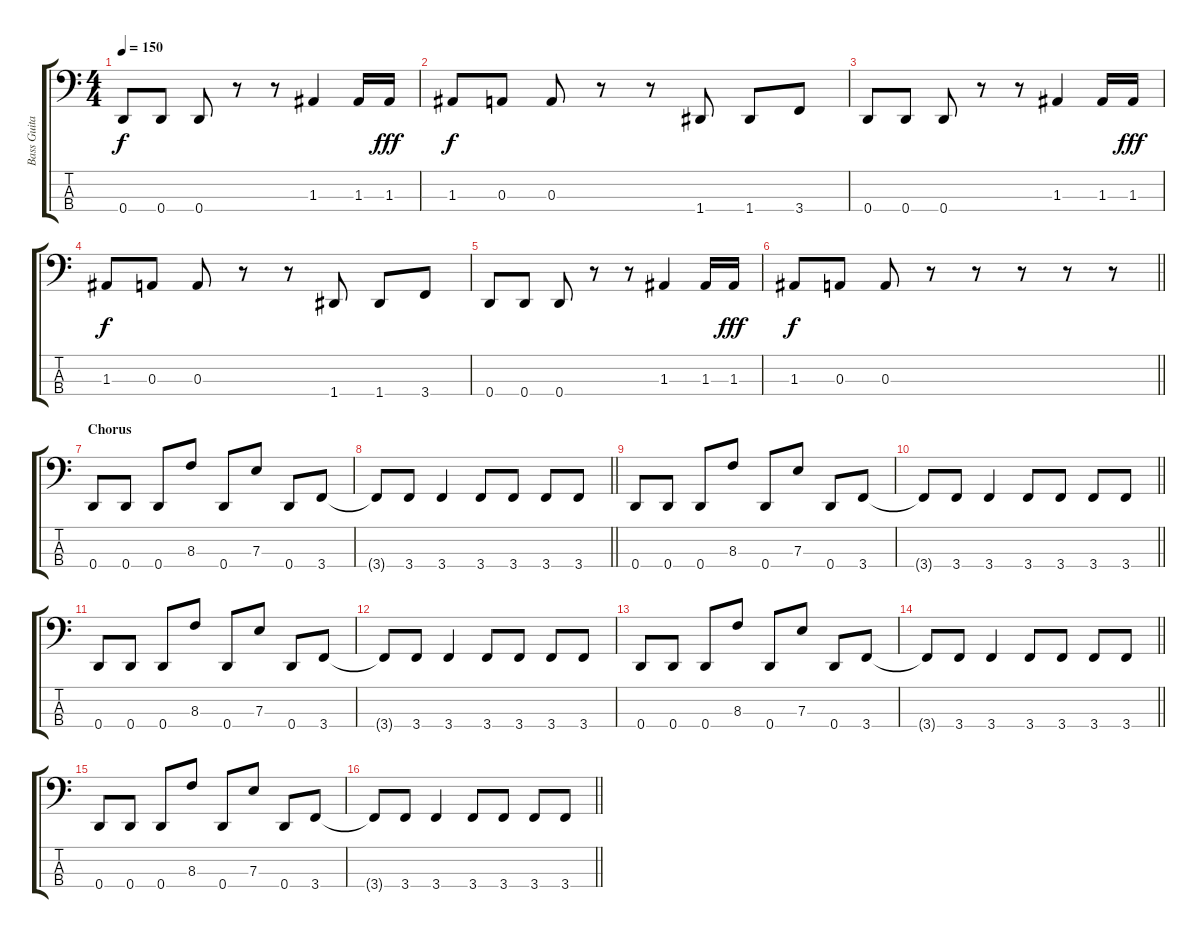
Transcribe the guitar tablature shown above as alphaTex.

\track ("Bass Guitar - Pheonix" "Bass Guita") {instrument electricbassfinger}
\staff {score tabs}
\tuning (G2 D2 A1 D1) {hide}
\ts (4 4)
\tempo 150
\clef f4
\ks c
0.4.8{dy f} 0.4.8 0.4.8 r.8 r.8 1.3.4 1.3.16 1.3.16{dy fff} |
1.3.8{dy f} 0.3.8 0.3.8 r.8 r.8 1.4.8 1.4.8 3.4.8 |
0.4.8 0.4.8 0.4.8 r.8 r.8 1.3.4 1.3.16 1.3.16{dy fff} |
1.3.8{dy f} 0.3.8 0.3.8 r.8 r.8 1.4.8 1.4.8 3.4.8 |
0.4.8 0.4.8 0.4.8 r.8 r.8 1.3.4 1.3.16 1.3.16{dy fff} |
\barLineRight lightlight
1.3.8{dy f} 0.3.8 0.3.8 r.8 r.8 r.8 r.8 r.8 |
\section ("" "Chorus")
0.4.8 0.4.8 0.4.8 8.3.8 0.4.8 7.3.8 0.4.8 3.4.8 |
\barLineRight lightlight
3.4{t}.8 3.4.8 3.4.4 3.4.8 3.4.8 3.4.8 3.4.8 |
0.4.8 0.4.8 0.4.8 8.3.8 0.4.8 7.3.8 0.4.8 3.4.8 |
\barLineRight lightlight
3.4{t}.8 3.4.8 3.4.4 3.4.8 3.4.8 3.4.8 3.4.8 |
0.4.8 0.4.8 0.4.8 8.3.8 0.4.8 7.3.8 0.4.8 3.4.8 |
3.4{t}.8 3.4.8 3.4.4 3.4.8 3.4.8 3.4.8 3.4.8 |
0.4.8 0.4.8 0.4.8 8.3.8 0.4.8 7.3.8 0.4.8 3.4.8 |
\barLineRight lightlight
3.4{t}.8 3.4.8 3.4.4 3.4.8 3.4.8 3.4.8 3.4.8 |
0.4.8 0.4.8 0.4.8 8.3.8 0.4.8 7.3.8 0.4.8 3.4.8 |
\barLineRight lightlight
3.4{t}.8 3.4.8 3.4.4 3.4.8 3.4.8 3.4.8 3.4.8
